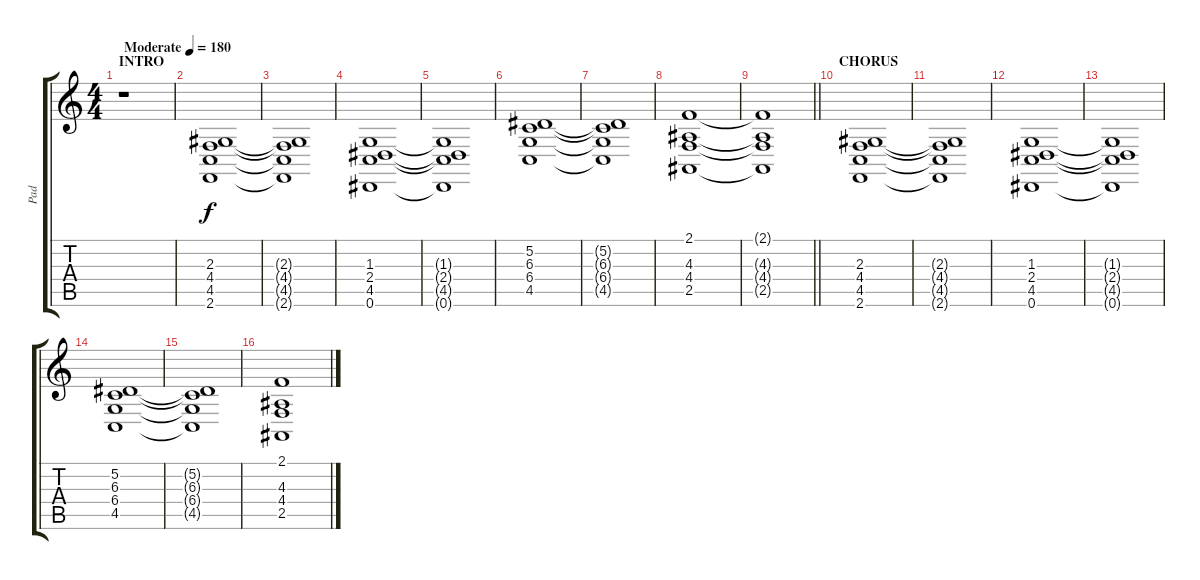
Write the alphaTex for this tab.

\track ("Pad" "Pad") {instrument pad7halo}
\staff {score tabs}
\tuning (Eb4 Bb3 Gb3 Db3 Ab2 Eb2) {hide}
\ts (4 4)
\section ("" "INTRO")
\tempo (180 "Moderate")
\clef g2
\ks c
r.1{dy f instrument pad7halo} |
(2.3 4.4 4.5 2.6).1 |
(2.3{t} 4.4{t} 4.5{t} 2.6{t}).1 |
(1.3 2.4 4.5 0.6).1 |
(1.3{t} 2.4{t} 4.5{t} 0.6{t}).1 |
(5.2 6.3 6.4 4.5).1 |
(5.2{t} 6.3{t} 6.4{t} 4.5{t}).1 |
(2.1 4.3 4.4 2.5).1 |
\barLineRight lightlight
(2.1{t} 4.3{t} 4.4{t} 2.5{t}).1 |
\section ("" "CHORUS")
(2.3 4.4 4.5 2.6).1 |
(2.3{t} 4.4{t} 4.5{t} 2.6{t}).1 |
(1.3 2.4 4.5 0.6).1 |
(1.3{t} 2.4{t} 4.5{t} 0.6{t}).1 |
(5.2 6.3 6.4 4.5).1 |
(5.2{t} 6.3{t} 6.4{t} 4.5{t}).1 |
(2.1 4.3 4.4 2.5).1
